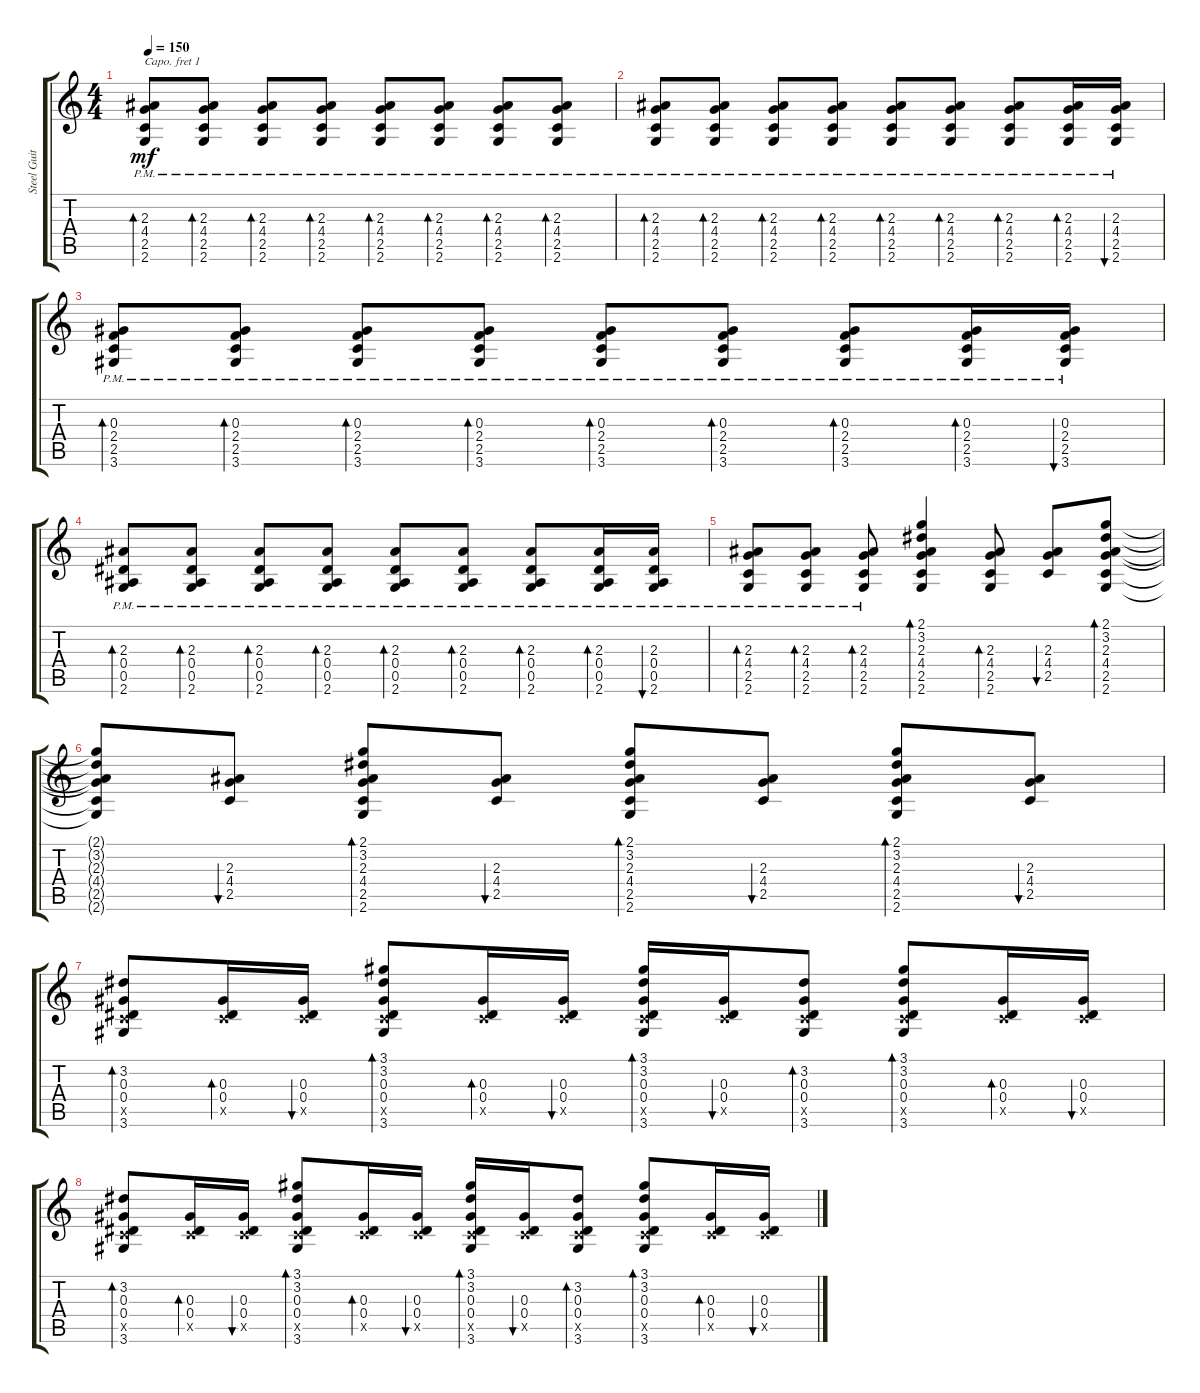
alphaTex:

\track ("Steel Guitar" "Steel Guit") {instrument acousticguitarsteel}
\staff {score tabs}
\capo 1
\tuning (E4 B3 G3 D3 A2 E2) {hide}
\ts (4 4)
\tempo 150
\clef g2
\ks c
(2.3{pm} 4.4{pm} 2.5{pm} 2.6{pm}).8{bd 30 dy mf} (2.3{pm} 4.4{pm} 2.5{pm} 2.6{pm}).8{bd 30} (2.3{pm} 4.4{pm} 2.5{pm} 2.6{pm}).8{bd 30} (2.3{pm} 4.4{pm} 2.5{pm} 2.6{pm}).8{bd 30} (2.3{pm} 4.4{pm} 2.5{pm} 2.6{pm}).8{bd 30} (2.3{pm} 4.4{pm} 2.5{pm} 2.6{pm}).8{bd 30} (2.3{pm} 4.4{pm} 2.5{pm} 2.6{pm}).8{bd 30} (2.3{pm} 4.4{pm} 2.5{pm} 2.6{pm}).8{bd 30} |
(2.3{pm} 4.4{pm} 2.5{pm} 2.6{pm}).8{bd 30} (2.3{pm} 4.4{pm} 2.5{pm} 2.6{pm}).8{bd 30} (2.3{pm} 4.4{pm} 2.5{pm} 2.6{pm}).8{bd 30} (2.3{pm} 4.4{pm} 2.5{pm} 2.6{pm}).8{bd 30} (2.3{pm} 4.4{pm} 2.5{pm} 2.6{pm}).8{bd 30} (2.3{pm} 4.4{pm} 2.5{pm} 2.6{pm}).8{bd 30} (2.3{pm} 4.4{pm} 2.5{pm} 2.6{pm}).8{bd 30} (2.3{pm} 4.4{pm} 2.5{pm} 2.6{pm}).16{bd 30} (2.3{pm} 4.4{pm} 2.5{pm} 2.6{pm}).16{bu 30} |
(0.3{pm} 2.4{pm} 2.5{pm} 3.6{pm}).8{bd 30} (0.3{pm} 2.4{pm} 2.5{pm} 3.6{pm}).8{bd 30} (0.3{pm} 2.4{pm} 2.5{pm} 3.6{pm}).8{bd 30} (0.3{pm} 2.4{pm} 2.5{pm} 3.6{pm}).8{bd 30} (0.3{pm} 2.4{pm} 2.5{pm} 3.6{pm}).8{bd 30} (0.3{pm} 2.4{pm} 2.5{pm} 3.6{pm}).8{bd 30} (0.3{pm} 2.4{pm} 2.5{pm} 3.6{pm}).8{bd 30} (0.3{pm} 2.4{pm} 2.5{pm} 3.6{pm}).16{bd 30} (0.3{pm} 2.4{pm} 2.5{pm} 3.6{pm}).16{bu 30} |
(2.3{pm} 0.4{pm} 0.5{pm} 2.6{pm}).8{bd 30} (2.3{pm} 0.4{pm} 0.5{pm} 2.6{pm}).8{bd 30} (2.3{pm} 0.4{pm} 0.5{pm} 2.6{pm}).8{bd 30} (2.3{pm} 0.4{pm} 0.5{pm} 2.6{pm}).8{bd 30} (2.3{pm} 0.4{pm} 0.5{pm} 2.6{pm}).8{bd 30} (2.3{pm} 0.4{pm} 0.5{pm} 2.6{pm}).8{bd 30} (2.3{pm} 0.4{pm} 0.5{pm} 2.6{pm}).8{bd 30} (2.3{pm} 0.4{pm} 0.5{pm} 2.6{pm}).16{bd 30} (2.3{pm} 0.4{pm} 0.5{pm} 2.6{pm}).16{bu 30} |
(2.3{pm} 4.4{pm} 2.5{pm} 2.6{pm}).8{bd 30} (2.3{pm} 4.4{pm} 2.5{pm} 2.6{pm}).8{bd 30} (2.3{pm} 4.4{pm} 2.5{pm} 2.6{pm}).8{bd 30} (2.1 3.2 2.3 4.4 2.5 2.6).4{bd 30} (2.3 4.4 2.5 2.6).8{bd 30} (2.3 4.4 2.5).8{bu 30} (2.1 3.2 2.3 4.4 2.5 2.6).8{bd 30} |
(2.1{t} 3.2{t} 2.3{t} 4.4{t} 2.5{t} 2.6{t}).8 (2.3 4.4 2.5).8{bu 30} (2.1 3.2 2.3 4.4 2.5 2.6).8{bd 30} (2.3 4.4 2.5).8{bu 30} (2.1 3.2 2.3 4.4 2.5 2.6).8{bd 30} (2.3 4.4 2.5).8{bu 30} (2.1 3.2 2.3 4.4 2.5 2.6).8{bd 30} (2.3 4.4 2.5).8{bu 30} |
(3.2 0.3 0.4 2.5{x} 3.6).8{bd 30} (0.3 0.4 2.5{x}).16{bd 30} (0.3 0.4 2.5{x}).16{bu 30} (3.1 3.2 0.3 0.4 2.5{x} 3.6).8{bd 30} (0.3 0.4 2.5{x}).16{bd 30} (0.3 0.4 2.5{x}).16{bu 30} (3.1 3.2 0.3 0.4 2.5{x} 3.6).16{bd 30} (0.3 0.4 2.5{x}).16{bu 30} (3.2 0.3 0.4 2.5{x} 3.6).8{bd 30} (3.1 3.2 0.3 0.4 2.5{x} 3.6).8{bd 30} (0.3 0.4 2.5{x}).16{bd 30} (0.3 0.4 2.5{x}).16{bu 30} |
(3.2 0.3 0.4 2.5{x} 3.6).8{bd 30} (0.3 0.4 2.5{x}).16{bd 30} (0.3 0.4 2.5{x}).16{bu 30} (3.1 3.2 0.3 0.4 2.5{x} 3.6).8{bd 30} (0.3 0.4 2.5{x}).16{bd 30} (0.3 0.4 2.5{x}).16{bu 30} (3.1 3.2 0.3 0.4 2.5{x} 3.6).16{bd 30} (0.3 0.4 2.5{x}).16{bu 30} (3.2 0.3 0.4 2.5{x} 3.6).8{bd 30} (3.1 3.2 0.3 0.4 2.5{x} 3.6).8{bd 30} (0.3 0.4 2.5{x}).16{bd 30} (0.3 0.4 2.5{x}).16{bu 30}
